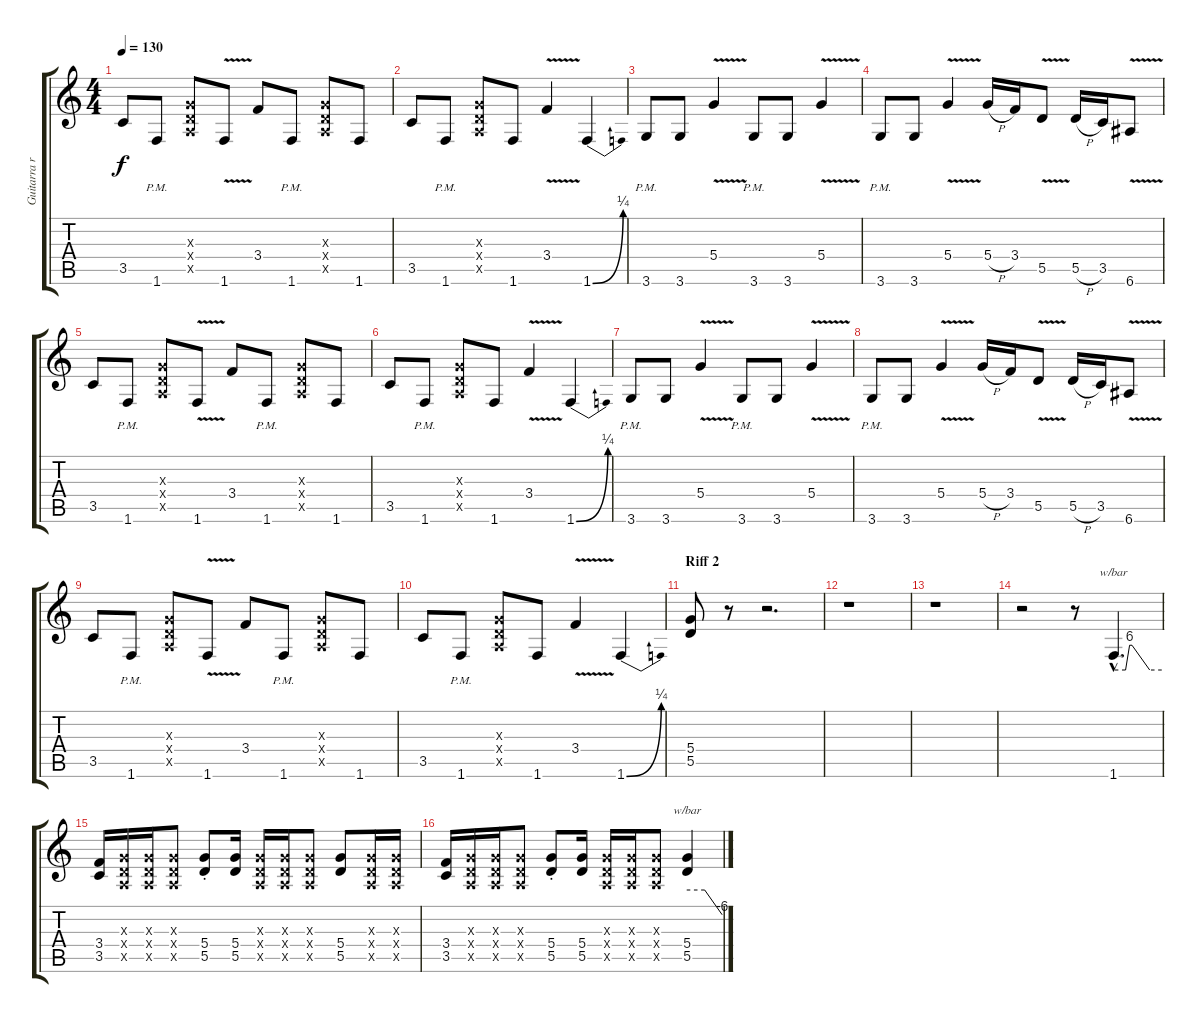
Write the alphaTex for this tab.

\track ("Guitarra rítmica" "Guitarra r") {instrument distortionguitar}
\staff {score tabs}
\tuning (E4 B3 G3 D3 A2 E2) {hide}
\ts (4 4)
\tempo 130
\clef g2
\ks c
3.5.8{dy f} 1.6{pm}.8 (0.3{x} 0.4{x} 0.5{x}).8 1.6{v}.8 3.4.8 1.6{pm}.8 (0.3{x} 0.4{x} 0.5{x}).8 1.6.8 |
3.5.8 1.6{pm}.8 (0.3{x} 0.4{x} 0.5{x}).8 1.6.8 3.4{v}.4 1.6{be (bend 0 0 60 1)}.4 |
3.6{pm}.8 3.6.8 5.4{v}.4 3.6{pm}.8 3.6.8 5.4{v}.4 |
3.6{pm}.8 3.6.8 5.4{v}.4 5.4{h}.16 3.4.16 5.5{v}.8 5.5{h}.16 3.5.16 6.6{v}.8 |
3.5.8 1.6{pm}.8 (0.3{x} 0.4{x} 0.5{x}).8 1.6{v}.8 3.4.8 1.6{pm}.8 (0.3{x} 0.4{x} 0.5{x}).8 1.6.8 |
3.5.8 1.6{pm}.8 (0.3{x} 0.4{x} 0.5{x}).8 1.6.8 3.4{v}.4 1.6{be (bend 0 0 60 1)}.4 |
3.6{pm}.8 3.6.8 5.4{v}.4 3.6{pm}.8 3.6.8 5.4{v}.4 |
3.6{pm}.8 3.6.8 5.4{v}.4 5.4{h}.16 3.4.16 5.5{v}.8 5.5{h}.16 3.5.16 6.6{v}.8 |
3.5.8 1.6{pm}.8 (0.3{x} 0.4{x} 0.5{x}).8 1.6{v}.8 3.4.8 1.6{pm}.8 (0.3{x} 0.4{x} 0.5{x}).8 1.6.8 |
3.5.8 1.6{pm}.8 (0.3{x} 0.4{x} 0.5{x}).8 1.6.8 3.4{v}.4 1.6{be (bend 0 0 60 1)}.4 |
\section ("" "Riff 2")
(5.4 5.5).8 r.8 r.2{d} |
r.1 |
r.1 |
r.2{volume 11} r.8 1.6{hac}.4{d tbe (custom default 0 0 15 0 20 24 23 24 45 0 60 0)} |
(3.4 3.5).16 (0.3{x} 0.4{x} 0.5{x}).16 (0.3{x} 0.4{x} 0.5{x}).16 (0.3{x} 0.4{x} 0.5{x}).8 (5.4{st} 5.5{st}).8 (5.4 5.5).16 (0.3{x} 0.4{x} 0.5{x}).16 (0.3{x} 0.4{x} 0.5{x}).16 (0.3{x} 0.4{x} 0.5{x}).8 (5.4 5.5).8 (0.3{x} 0.4{x} 0.5{x}).16 (0.3{x} 0.4{x} 0.5{x}).16 |
(3.4 3.5).16 (0.3{x} 0.4{x} 0.5{x}).16 (0.3{x} 0.4{x} 0.5{x}).16 (0.3{x} 0.4{x} 0.5{x}).8 (5.4{st} 5.5{st}).8 (5.4 5.5).16 (0.3{x} 0.4{x} 0.5{x}).16 (0.3{x} 0.4{x} 0.5{x}).16 (0.3{x} 0.4{x} 0.5{x}).8 (5.4 5.5).4{tbe (custom default 0 0 30 0 60 -24)}
